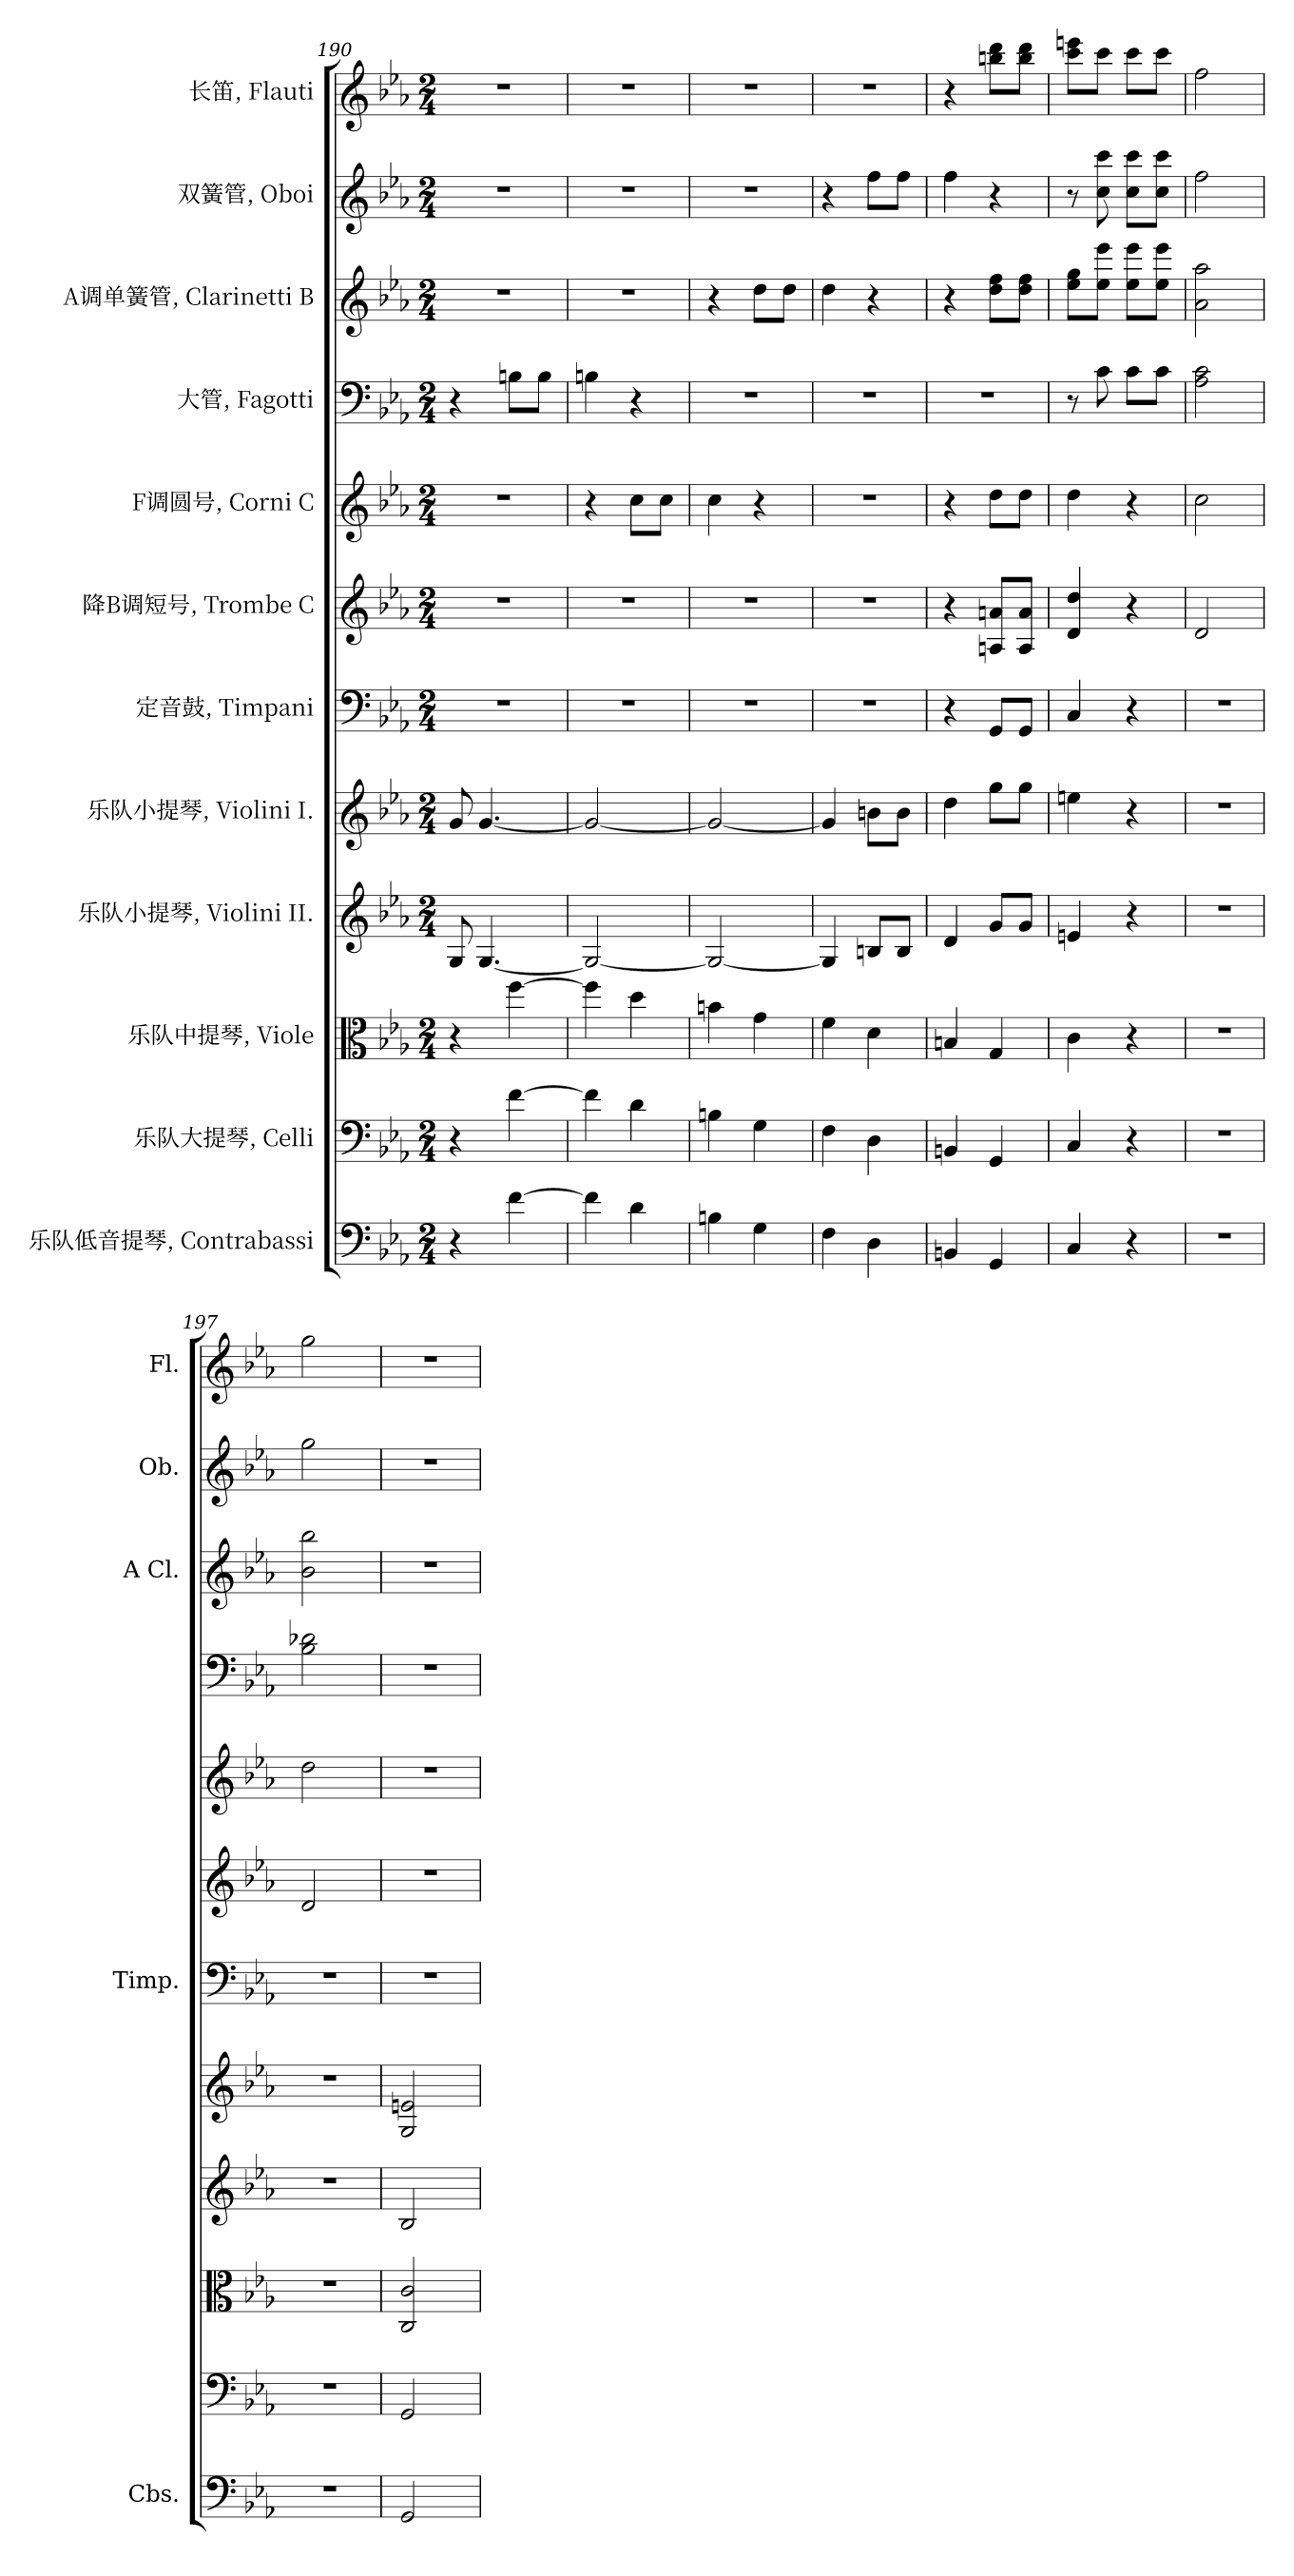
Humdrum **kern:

**kern	**kern	**kern	**kern	**kern	**kern	**kern	**kern	**kern	**kern	**kern	**kern
*part12	*part11	*part10	*part9	*part8	*part7	*part6	*part5	*part4	*part3	*part2	*part1
*staff12	*staff11	*staff10	*staff9	*staff8	*staff7	*staff6	*staff5	*staff4	*staff3	*staff2	*staff1
*I"乐队低音提琴, Contrabassi	*I"乐队大提琴, Celli	*I"乐队中提琴, Viole	*I"乐队小提琴, Violini II.	*I"乐队小提琴, Violini I.	*I"定音鼓, Timpani	*I"降B调短号, Trombe C	*I"F调圆号, Corni C	*I"大管, Fagotti	*I"A调单簧管, Clarinetti B	*I"双簧管, Oboi	*I"长笛, Flauti
*I'Cbs.	*	*	*	*	*I'Timp.	*	*	*	*I'A Cl.	*I'Ob.	*I'Fl.
*clefF4	*clefF4	*clefC3	*clefG2	*clefG2	*clefF4	*clefG2	*clefG2	*clefF4	*clefG2	*clefG2	*clefG2
*ITrd7c12	*	*	*	*	*	*ITrd1c2	*ITrd4c7	*	*ITrd2c3	*	*
*k[b-e-a-]	*k[b-e-a-]	*k[b-e-a-]	*k[b-e-a-]	*k[b-e-a-]	*k[b-e-a-]	*k[b-e-a-d-g-]	*k[b-e-a-d-]	*k[b-e-a-]	*k[]	*k[b-e-a-]	*k[b-e-a-]
*M2/4	*M2/4	*M2/4	*M2/4	*M2/4	*M2/4	*M2/4	*M2/4	*M2/4	*M2/4	*M2/4	*M2/4
=190	=190	=190	=190	=190	=190	=190	=190	=190	=190	=190	=190
4r	4r	4r	8G/	8g/	2r	2r	2r	4r	2r	2r	2r
.	.	.	[4.G/	[4.g/	.	.	.	.	.	.	.
[4F\	[4f\	[4ff\	.	.	.	.	.	8Bn\L	.	.	.
.	.	.	.	.	.	.	.	8B\J	.	.	.
=191	=191	=191	=191	=191	=191	=191	=191	=191	=191	=191	=191
4F\]	4f\]	4ff\]	2G/_	2g/_	2r	2r	4r	4Bn\	2r	2r	2r
4D\	4d\	4dd\	.	.	.	.	8f\L	4r	.	.	.
.	.	.	.	.	.	.	8f\J	.	.	.	.
!!LO:PB:g=z
=192	=192	=192	=192	=192	=192	=192	=192	=192	=192	=192	=192
4BBn\	4Bn\	4bn\	2G/_	2g/_	2r	2r	4f\	2r	4r	2r	2r
4GG\	4G\	4g\	.	.	.	.	4r	.	8b\L	.	.
.	.	.	.	.	.	.	.	.	8b\J	.	.
=193	=193	=193	=193	=193	=193	=193	=193	=193	=193	=193	=193
4FF\	4F\	4f\	4G/]	4g/]	2r	2r	2r	2r	4b\	4r	2r
4DD\	4D\	4d\	8Bn/L	8bn\L	.	.	.	.	4r	8ff\L	.
.	.	.	8B/J	8b\J	.	.	.	.	.	8ff\J	.
=194	=194	=194	=194	=194	=194	=194	=194	=194	=194	=194	=194
4BBBn/	4BBn/	4Bn/	4d/	4dd\	4r	4r	4r	2r	4r	4ff\	4r
4GGG/	4GG/	4G/	8g/L	8gg\L	8GG/L	8Gn/ 8gn/L	8g\L	.	8b\ 8dd\L	4r	8bbn\ 8ddd\L
.	.	.	8g/J	8gg\J	8GG/J	8G/ 8g/J	8g\J	.	8b\ 8dd\J	.	8bb\ 8ddd\J
=195	=195	=195	=195	=195	=195	=195	=195	=195	=195	=195	=195
4CC/	4C/	4c\	4en/	4een\	4C/	4c/ 4cc/	4g\	8r	8cc\ 8ee\L	8r	8ccc\ 8eeen\L
.	.	.	.	.	.	.	.	8c\	8cc\ 8ccc\J	8cc\ 8ccc\	8ccc\J
4r	4r	4r	4r	4r	4r	4r	4r	8c\L	8cc\ 8ccc\L	8cc\ 8ccc\L	8ccc\L
.	.	.	.	.	.	.	.	8c\J	8cc\ 8ccc\J	8cc\ 8ccc\J	8ccc\J
=196	=196	=196	=196	=196	=196	=196	=196	=196	=196	=196	=196
2r	2r	2r	2r	2r	2r	2c/	2f\	2A-\ 2c\	2f\ 2ff\	2ff\	2ff\
=197	=197	=197	=197	=197	=197	=197	=197	=197	=197	=197	=197
2r	2r	2r	2r	2r	2r	2c/	2g\	2B-\ 2d-X\	2g\ 2gg\	2gg\	2gg\
=198	=198	=198	=198	=198	=198	=198	=198	=198	=198	=198	=198
2GGG/	2GG/	2C/ 2c/	2B-/	2G/ 2en/	2r	2r	2r	2r	2r	2r	2r
=	=	=	=	=	=	=	=	=	=	=	=
*-	*-	*-	*-	*-	*-	*-	*-	*-	*-	*-	*-
